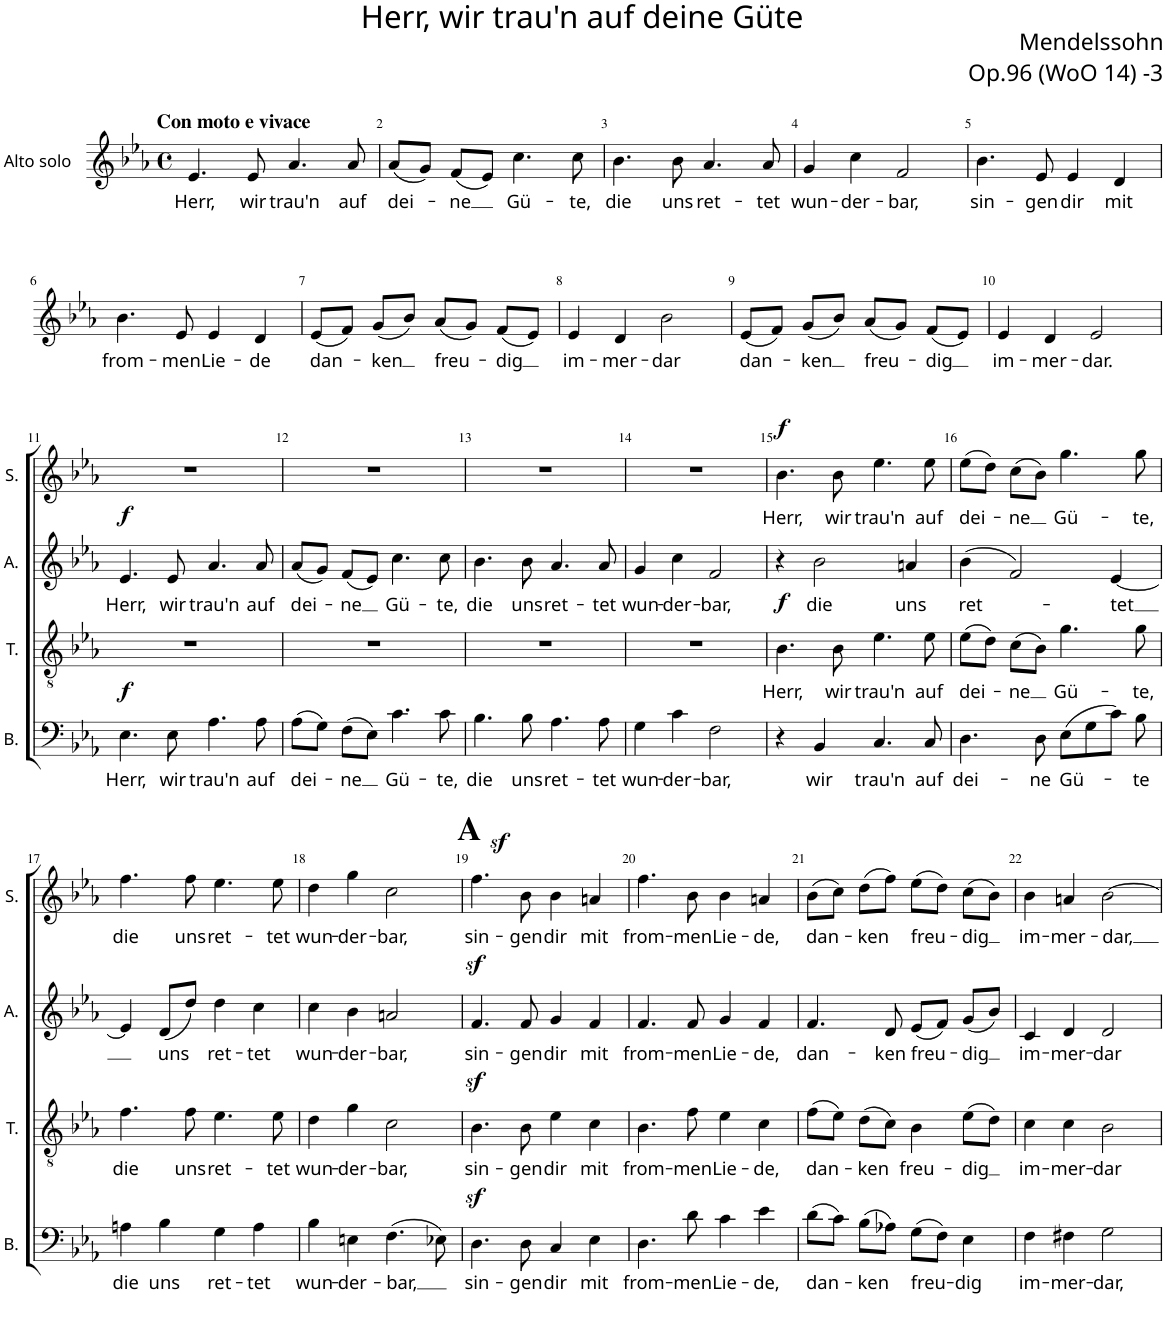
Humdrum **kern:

**kern	**text	**dynam	**kern	**text	**dynam	**kern	**text	**dynam	**kern	**text	**dynam	**kern	**text
*part5	*part5	*part5	*part4	*part4	*part4	*part3	*part3	*part3	*part2	*part2	*part2	*part1	*part1
*staff5	*staff5	*staff5	*staff4	*staff4	*staff4	*staff3	*staff3	*staff3	*staff2	*staff2	*staff2	*staff1	*staff1
*I"Basse	*	*	*I"Tenor	*	*	*I"Alto	*	*	*I"Soprano	*	*	*I"Alto solo	*
*I'B.	*	*	*I'T.	*	*	*I'A.	*	*	*I'S.	*	*	*	*
*stria5	*	*	*stria5	*	*	*stria5	*	*	*stria5	*	*	*	*
*clefF4	*	*	*clefGv2	*	*	*clefG2	*	*	*clefG2	*	*	*clefG2	*
*k[b-e-a-]	*	*	*k[b-e-a-]	*	*	*k[b-e-a-]	*	*	*k[b-e-a-]	*	*	*k[b-e-a-]	*
*M4/4	*	*	*M4/4	*	*	*M4/4	*	*	*M4/4	*	*	*M4/4	*
*met(c)	*	*	*met(c)	*	*	*met(c)	*	*	*met(c)	*	*	*met(c)	*
=1	=1	=1	=1	=1	=1	=1	=1	=1	=1	=1	=1	=1	=1
!	!	!	!	!	!	!	!	!	!	!	!	!LO:TX:a:B:t=Con moto e vivace	!
!	!	!	!	!	!	!	!	!	!	!	!	!	!LO:LY:b
1r	.	.	1r	.	.	1r	.	.	1r	.	.	4.e-/	Herr,
!	!	!	!	!	!	!	!	!	!	!	!	!	!LO:LY:b
.	.	.	.	.	.	.	.	.	.	.	.	8e-/	wir
!	!	!	!	!	!	!	!	!	!	!	!	!	!LO:LY:b
.	.	.	.	.	.	.	.	.	.	.	.	4.a-/	trau'n
!	!	!	!	!	!	!	!	!	!	!	!	!	!LO:LY:b
.	.	.	.	.	.	.	.	.	.	.	.	8a-/	auf
=2	=2	=2	=2	=2	=2	=2	=2	=2	=2	=2	=2	=2	=2
!	!	!	!	!	!	!	!	!	!	!	!	!	!LO:LY:b
1r	.	.	1r	.	.	1r	.	.	1r	.	.	(8a-/L	dei-
.	.	.	.	.	.	.	.	.	.	.	.	8g/J)	.
!	!	!	!	!	!	!	!	!	!	!	!	!	!LO:LY:b
.	.	.	.	.	.	.	.	.	.	.	.	(8f/L	-ne
.	.	.	.	.	.	.	.	.	.	.	.	8e-/J)	.
!	!	!	!	!	!	!	!	!	!	!	!	!	!LO:LY:b
.	.	.	.	.	.	.	.	.	.	.	.	4.cc\	Gü-
!	!	!	!	!	!	!	!	!	!	!	!	!	!LO:LY:b
.	.	.	.	.	.	.	.	.	.	.	.	8cc\	-te,
=3	=3	=3	=3	=3	=3	=3	=3	=3	=3	=3	=3	=3	=3
!	!	!	!	!	!	!	!	!	!	!	!	!	!LO:LY:b
1r	.	.	1r	.	.	1r	.	.	1r	.	.	4.b-\	die
!	!	!	!	!	!	!	!	!	!	!	!	!	!LO:LY:b
.	.	.	.	.	.	.	.	.	.	.	.	8b-\	uns
!	!	!	!	!	!	!	!	!	!	!	!	!	!LO:LY:b
.	.	.	.	.	.	.	.	.	.	.	.	4.a-/	ret-
!	!	!	!	!	!	!	!	!	!	!	!	!	!LO:LY:b
.	.	.	.	.	.	.	.	.	.	.	.	8a-/	-tet
=4	=4	=4	=4	=4	=4	=4	=4	=4	=4	=4	=4	=4	=4
!	!	!	!	!	!	!	!	!	!	!	!	!	!LO:LY:b
1r	.	.	1r	.	.	1r	.	.	1r	.	.	4g/	wun-
!	!	!	!	!	!	!	!	!	!	!	!	!	!LO:LY:b
.	.	.	.	.	.	.	.	.	.	.	.	4cc\	-der-
!	!	!	!	!	!	!	!	!	!	!	!	!	!LO:LY:b
.	.	.	.	.	.	.	.	.	.	.	.	2f/	-bar,
=5	=5	=5	=5	=5	=5	=5	=5	=5	=5	=5	=5	=5	=5
!	!	!	!	!	!	!	!	!	!	!	!	!	!LO:LY:b
1r	.	.	1r	.	.	1r	.	.	1r	.	.	4.b-\	sin-
!	!	!	!	!	!	!	!	!	!	!	!	!	!LO:LY:b
.	.	.	.	.	.	.	.	.	.	.	.	8e-/	-gen
!	!	!	!	!	!	!	!	!	!	!	!	!	!LO:LY:b
.	.	.	.	.	.	.	.	.	.	.	.	4e-/	dir
!	!	!	!	!	!	!	!	!	!	!	!	!	!LO:LY:b
.	.	.	.	.	.	.	.	.	.	.	.	4d/	mit
!!LO:LB:g=z
=6	=6	=6	=6	=6	=6	=6	=6	=6	=6	=6	=6	=6	=6
!	!	!	!	!	!	!	!	!	!	!	!	!	!LO:LY:b
1r	.	.	1r	.	.	1r	.	.	1r	.	.	4.b-\	from-
!	!	!	!	!	!	!	!	!	!	!	!	!	!LO:LY:b
.	.	.	.	.	.	.	.	.	.	.	.	8e-/	-men
!	!	!	!	!	!	!	!	!	!	!	!	!	!LO:LY:b
.	.	.	.	.	.	.	.	.	.	.	.	4e-/	Lie-
!	!	!	!	!	!	!	!	!	!	!	!	!	!LO:LY:b
.	.	.	.	.	.	.	.	.	.	.	.	4d/	-de
=7	=7	=7	=7	=7	=7	=7	=7	=7	=7	=7	=7	=7	=7
!	!	!	!	!	!	!	!	!	!	!	!	!	!LO:LY:b
1r	.	.	1r	.	.	1r	.	.	1r	.	.	(8e-/L	dan-
.	.	.	.	.	.	.	.	.	.	.	.	8f/J)	.
!	!	!	!	!	!	!	!	!	!	!	!	!	!LO:LY:b
.	.	.	.	.	.	.	.	.	.	.	.	(8g/L	-ken
.	.	.	.	.	.	.	.	.	.	.	.	8b-/J)	.
!	!	!	!	!	!	!	!	!	!	!	!	!	!LO:LY:b
.	.	.	.	.	.	.	.	.	.	.	.	(8a-/L	freu-
.	.	.	.	.	.	.	.	.	.	.	.	8g/J)	.
!	!	!	!	!	!	!	!	!	!	!	!	!	!LO:LY:b
.	.	.	.	.	.	.	.	.	.	.	.	(8f/L	-dig
.	.	.	.	.	.	.	.	.	.	.	.	8e-/J)	.
=8	=8	=8	=8	=8	=8	=8	=8	=8	=8	=8	=8	=8	=8
!	!	!	!	!	!	!	!	!	!	!	!	!	!LO:LY:b
1r	.	.	1r	.	.	1r	.	.	1r	.	.	4e-/	im-
!	!	!	!	!	!	!	!	!	!	!	!	!	!LO:LY:b
.	.	.	.	.	.	.	.	.	.	.	.	4d/	-mer-
!	!	!	!	!	!	!	!	!	!	!	!	!	!LO:LY:b
.	.	.	.	.	.	.	.	.	.	.	.	2b-\	-dar
=9	=9	=9	=9	=9	=9	=9	=9	=9	=9	=9	=9	=9	=9
!	!	!	!	!	!	!	!	!	!	!	!	!	!LO:LY:b
1r	.	.	1r	.	.	1r	.	.	1r	.	.	(8e-/L	dan-
.	.	.	.	.	.	.	.	.	.	.	.	8f/J)	.
!	!	!	!	!	!	!	!	!	!	!	!	!	!LO:LY:b
.	.	.	.	.	.	.	.	.	.	.	.	(8g/L	-ken
.	.	.	.	.	.	.	.	.	.	.	.	8b-/J)	.
!	!	!	!	!	!	!	!	!	!	!	!	!	!LO:LY:b
.	.	.	.	.	.	.	.	.	.	.	.	(8a-/L	freu-
.	.	.	.	.	.	.	.	.	.	.	.	8g/J)	.
!	!	!	!	!	!	!	!	!	!	!	!	!	!LO:LY:b
.	.	.	.	.	.	.	.	.	.	.	.	(8f/L	-dig
.	.	.	.	.	.	.	.	.	.	.	.	8e-/J)	.
=10	=10	=10	=10	=10	=10	=10	=10	=10	=10	=10	=10	=10	=10
!	!	!	!	!	!	!	!	!	!	!	!	!	!LO:LY:b
1r	.	.	1r	.	.	1r	.	.	1r	.	.	4e-/	im-
!	!	!	!	!	!	!	!	!	!	!	!	!	!LO:LY:b
.	.	.	.	.	.	.	.	.	.	.	.	4d/	-mer-
!	!	!	!	!	!	!	!	!	!	!	!	!	!LO:LY:b
.	.	.	.	.	.	.	.	.	.	.	.	2e-/	-dar.
!!LO:LB:g=z
=11	=11	=11	=11	=11	=11	=11	=11	=11	=11	=11	=11	=11	=11
!	!LO:LY:b	!LO:DY:a	!	!	!	!	!LO:LY:b	!LO:DY:a	!	!	!	!	!
4.E-\	Herr,	f	1r	.	.	4.e-/	Herr,	f	1r	.	.	1r	.
!	!LO:LY:b	!	!	!	!	!	!LO:LY:b	!	!	!	!	!	!
8E-\	wir	.	.	.	.	8e-/	wir	.	.	.	.	.	.
!	!LO:LY:b	!	!	!	!	!	!LO:LY:b	!	!	!	!	!	!
4.A-\	trau'n	.	.	.	.	4.a-/	trau'n	.	.	.	.	.	.
!	!LO:LY:b	!	!	!	!	!	!LO:LY:b	!	!	!	!	!	!
8A-\	auf	.	.	.	.	8a-/	auf	.	.	.	.	.	.
=12	=12	=12	=12	=12	=12	=12	=12	=12	=12	=12	=12	=12	=12
!	!LO:LY:b	!	!	!	!	!	!LO:LY:b	!	!	!	!	!	!
(8A-\L	dei-	.	1r	.	.	(8a-/L	dei-	.	1r	.	.	1r	.
8G\J)	.	.	.	.	.	8g/J)	.	.	.	.	.	.	.
!	!LO:LY:b	!	!	!	!	!	!LO:LY:b	!	!	!	!	!	!
(8F\L	-ne	.	.	.	.	(8f/L	-ne	.	.	.	.	.	.
8E-\J)	.	.	.	.	.	8e-/J)	.	.	.	.	.	.	.
!	!LO:LY:b	!	!	!	!	!	!LO:LY:b	!	!	!	!	!	!
4.c\	Gü-	.	.	.	.	4.cc\	Gü-	.	.	.	.	.	.
!	!LO:LY:b	!	!	!	!	!	!LO:LY:b	!	!	!	!	!	!
8c\	-te,	.	.	.	.	8cc\	-te,	.	.	.	.	.	.
=13	=13	=13	=13	=13	=13	=13	=13	=13	=13	=13	=13	=13	=13
!	!LO:LY:b	!	!	!	!	!	!LO:LY:b	!	!	!	!	!	!
4.B-\	die	.	1r	.	.	4.b-\	die	.	1r	.	.	1r	.
!	!LO:LY:b	!	!	!	!	!	!LO:LY:b	!	!	!	!	!	!
8B-\	uns	.	.	.	.	8b-\	uns	.	.	.	.	.	.
!	!LO:LY:b	!	!	!	!	!	!LO:LY:b	!	!	!	!	!	!
4.A-\	ret-	.	.	.	.	4.a-/	ret-	.	.	.	.	.	.
!	!LO:LY:b	!	!	!	!	!	!LO:LY:b	!	!	!	!	!	!
8A-\	-tet	.	.	.	.	8a-/	-tet	.	.	.	.	.	.
=14	=14	=14	=14	=14	=14	=14	=14	=14	=14	=14	=14	=14	=14
!	!LO:LY:b	!	!	!	!	!	!LO:LY:b	!	!	!	!	!	!
4G\	wun-	.	1r	.	.	4g/	wun-	.	1r	.	.	1r	.
!	!LO:LY:b	!	!	!	!	!	!LO:LY:b	!	!	!	!	!	!
4c\	-der-	.	.	.	.	4cc\	-der-	.	.	.	.	.	.
!	!LO:LY:b	!	!	!	!	!	!LO:LY:b	!	!	!	!	!	!
2F\	-bar,	.	.	.	.	2f/	-bar,	.	.	.	.	.	.
=15	=15	=15	=15	=15	=15	=15	=15	=15	=15	=15	=15	=15	=15
!	!	!	!	!LO:LY:b	!LO:DY:a	!	!	!	!	!LO:LY:b	!LO:DY:a	!	!
4r	.	.	4.B-\	Herr,	f	4r	.	.	4.b-\	Herr,	f	1r	.
!	!LO:LY:b	!	!	!	!	!	!LO:LY:b	!	!	!	!	!	!
4BB-/	wir	.	.	.	.	2b-\	die	.	.	.	.	.	.
!	!	!	!	!LO:LY:b	!	!	!	!	!	!LO:LY:b	!	!	!
.	.	.	8B-\	wir	.	.	.	.	8b-\	wir	.	.	.
!	!LO:LY:b	!	!	!LO:LY:b	!	!	!	!	!	!LO:LY:b	!	!	!
4.C/	trau'n	.	4.e-\	trau'n	.	.	.	.	4.ee-\	trau'n	.	.	.
!	!	!	!	!	!	!	!LO:LY:b	!	!	!	!	!	!
.	.	.	.	.	.	4an/	uns	.	.	.	.	.	.
!	!LO:LY:b	!	!	!LO:LY:b	!	!	!	!	!	!LO:LY:b	!	!	!
8C/	auf	.	8e-\	auf	.	.	.	.	8ee-\	auf	.	.	.
=16	=16	=16	=16	=16	=16	=16	=16	=16	=16	=16	=16	=16	=16
!	!LO:LY:b	!	!	!LO:LY:b	!	!	!LO:LY:b	!	!	!LO:LY:b	!	!	!
4.D\	dei-	.	(8e-\L	dei-	.	(4b-\	ret-	.	(8ee-\L	dei-	.	1r	.
.	.	.	8d\J)	.	.	.	.	.	8dd\J)	.	.	.	.
!	!	!	!	!LO:LY:b	!	!	!	!	!	!LO:LY:b	!	!	!
.	.	.	(8c\L	-ne	.	2f/)	.	.	(8cc\L	-ne	.	.	.
!	!LO:LY:b	!	!	!	!	!	!	!	!	!	!	!	!
8D\	-ne	.	8B-\J)	.	.	.	.	.	8b-\J)	.	.	.	.
!	!LO:LY:b	!	!	!LO:LY:b	!	!	!	!	!	!LO:LY:b	!	!	!
(8E-\L	Gü-	.	4.g\	Gü-	.	.	.	.	4.gg\	Gü-	.	.	.
8G\	.	.	.	.	.	.	.	.	.	.	.	.	.
!	!	!	!	!	!	!	!LO:LY:b	!	!	!	!	!	!
8c\J)	.	.	.	.	.	[4e-/	-tet	.	.	.	.	.	.
!	!LO:LY:b	!	!	!LO:LY:b	!	!	!	!	!	!LO:LY:b	!	!	!
8B-\	-te	.	8g\	-te,	.	.	.	.	8gg\	-te,	.	.	.
!!LO:LB:g=z
=17	=17	=17	=17	=17	=17	=17	=17	=17	=17	=17	=17	=17	=17
!	!LO:LY:b	!	!	!LO:LY:b	!	!	!	!	!	!LO:LY:b	!	!	!
4An\	die	.	4.f\	die	.	4e-/]	.	.	4.ff\	die	.	1r	.
!	!LO:LY:b	!	!	!	!	!	!LO:LY:b	!	!	!	!	!	!
4B-\	uns	.	.	.	.	(8d/L	uns	.	.	.	.	.	.
!	!	!	!	!LO:LY:b	!	!	!	!	!	!LO:LY:b	!	!	!
.	.	.	8f\	uns	.	8dd/J)	.	.	8ff\	uns	.	.	.
!	!LO:LY:b	!	!	!LO:LY:b	!	!	!LO:LY:b	!	!	!LO:LY:b	!	!	!
4G\	ret-	.	4.e-\	ret-	.	4dd\	ret-	.	4.ee-\	ret-	.	.	.
!	!LO:LY:b	!	!	!	!	!	!LO:LY:b	!	!	!	!	!	!
4A\	-tet	.	.	.	.	4cc\	-tet	.	.	.	.	.	.
!	!	!	!	!LO:LY:b	!	!	!	!	!	!LO:LY:b	!	!	!
.	.	.	8e-\	-tet	.	.	.	.	8ee-\	-tet	.	.	.
=18	=18	=18	=18	=18	=18	=18	=18	=18	=18	=18	=18	=18	=18
!	!LO:LY:b	!	!	!LO:LY:b	!	!	!LO:LY:b	!	!	!LO:LY:b	!	!	!
4B-\	wun-	.	4d\	wun-	.	4cc\	wun-	.	4dd\	wun-	.	1r	.
!	!LO:LY:b	!	!	!LO:LY:b	!	!	!LO:LY:b	!	!	!LO:LY:b	!	!	!
4En\	-der-	.	4g\	-der-	.	4b-\	-der-	.	4gg\	-der-	.	.	.
!	!LO:LY:b	!	!	!LO:LY:b	!	!	!LO:LY:b	!	!	!LO:LY:b	!	!	!
(4.F\	-bar,	.	2c\	-bar,	.	2an/	-bar,	.	2cc\	-bar,	.	.	.
8E-X\)	.	.	.	.	.	.	.	.	.	.	.	.	.
=19	=19	=19	=19	=19	=19	=19	=19	=19	=19	=19	=19	=19	=19
!	!	!	!	!	!	!	!	!	!	!	!	!LO:TX:a:B:t=A	!
!	!LO:LY:b	!	!	!LO:LY:b	!	!	!LO:LY:b	!	!	!LO:LY:b	!	!	!
4.Dz>\	sin-	.	4.B-z>\	sin-	.	4.fz>/	sin-	.	4.ffz>\	sin-	.	1r	.
!	!LO:LY:b	!	!	!LO:LY:b	!	!	!LO:LY:b	!	!	!LO:LY:b	!	!	!
8D\	-gen	.	8B-\	-gen	.	8f/	-gen	.	8b-\	-gen	.	.	.
!	!LO:LY:b	!	!	!LO:LY:b	!	!	!LO:LY:b	!	!	!LO:LY:b	!	!	!
4C/	dir	.	4e-\	dir	.	4g/	dir	.	4b-\	dir	.	.	.
!	!LO:LY:b	!	!	!LO:LY:b	!	!	!LO:LY:b	!	!	!LO:LY:b	!	!	!
4E-\	mit	.	4c\	mit	.	4f/	mit	.	4an/	mit	.	.	.
=20	=20	=20	=20	=20	=20	=20	=20	=20	=20	=20	=20	=20	=20
!	!LO:LY:b	!	!	!LO:LY:b	!	!	!LO:LY:b	!	!	!LO:LY:b	!	!	!
4.D\	from-	.	4.B-\	from-	.	4.f/	from-	.	4.ff\	from-	.	1r	.
!	!LO:LY:b	!	!	!LO:LY:b	!	!	!LO:LY:b	!	!	!LO:LY:b	!	!	!
8d\	-men	.	8f\	-men	.	8f/	-men	.	8b-\	-men	.	.	.
!	!LO:LY:b	!	!	!LO:LY:b	!	!	!LO:LY:b	!	!	!LO:LY:b	!	!	!
4c\	Lie-	.	4e-\	Lie-	.	4g/	Lie-	.	4b-\	Lie-	.	.	.
!	!LO:LY:b	!	!	!LO:LY:b	!	!	!LO:LY:b	!	!	!LO:LY:b	!	!	!
4e-\	-de,	.	4c\	-de,	.	4f/	-de,	.	4an/	-de,	.	.	.
=21	=21	=21	=21	=21	=21	=21	=21	=21	=21	=21	=21	=21	=21
!	!LO:LY:b	!	!	!LO:LY:b	!	!	!LO:LY:b	!	!	!LO:LY:b	!	!	!
(8d\L	dan-	.	(8f\L	dan-	.	4.f/	dan-	.	(8b-\L	dan-	.	1r	.
8c\J)	.	.	8e-\J)	.	.	.	.	.	8cc\J)	.	.	.	.
!	!LO:LY:b	!	!	!LO:LY:b	!	!	!	!	!	!LO:LY:b	!	!	!
(8B-\L	-ken	.	(8d\L	-ken	.	.	.	.	(8dd\L	-ken	.	.	.
!	!	!	!	!	!	!	!LO:LY:b	!	!	!	!	!	!
8A-X\J)	.	.	8c\J)	.	.	8d/	-ken	.	8ff\J)	.	.	.	.
!	!LO:LY:b	!	!	!LO:LY:b	!	!	!LO:LY:b	!	!	!LO:LY:b	!	!	!
(8G\L	freu-	.	4B-\	freu-	.	(8e-/L	freu-	.	(8ee-\L	freu-	.	.	.
8F\J)	.	.	.	.	.	8f/J)	.	.	8dd\J)	.	.	.	.
!	!LO:LY:b	!	!	!LO:LY:b	!	!	!LO:LY:b	!	!	!LO:LY:b	!	!	!
4E-\	-dig	.	(8e-\L	-dig	.	(8g/L	-dig	.	(8cc\L	-dig	.	.	.
.	.	.	8d\J)	.	.	8b-/J)	.	.	8b-\J)	.	.	.	.
=22	=22	=22	=22	=22	=22	=22	=22	=22	=22	=22	=22	=22	=22
!	!LO:LY:b	!	!	!LO:LY:b	!	!	!LO:LY:b	!	!	!LO:LY:b	!	!	!
4F\	im-	.	4c\	im-	.	4c/	im-	.	4b-\	im-	.	1r	.
!	!LO:LY:b	!	!	!LO:LY:b	!	!	!LO:LY:b	!	!	!LO:LY:b	!	!	!
4F#X\	-mer-	.	4c\	-mer-	.	4d/	-mer-	.	4an/	-mer-	.	.	.
!	!LO:LY:b	!	!	!LO:LY:b	!	!	!LO:LY:b	!	!	!LO:LY:b	!	!	!
2G\	-dar,	.	2B-\	-dar	.	2d/	-dar	.	[2b-\	-dar,	.	.	.
=	=	=	=	=	=	=	=	=	=	=	=	=	=
*-	*-	*-	*-	*-	*-	*-	*-	*-	*-	*-	*-	*-	*-
